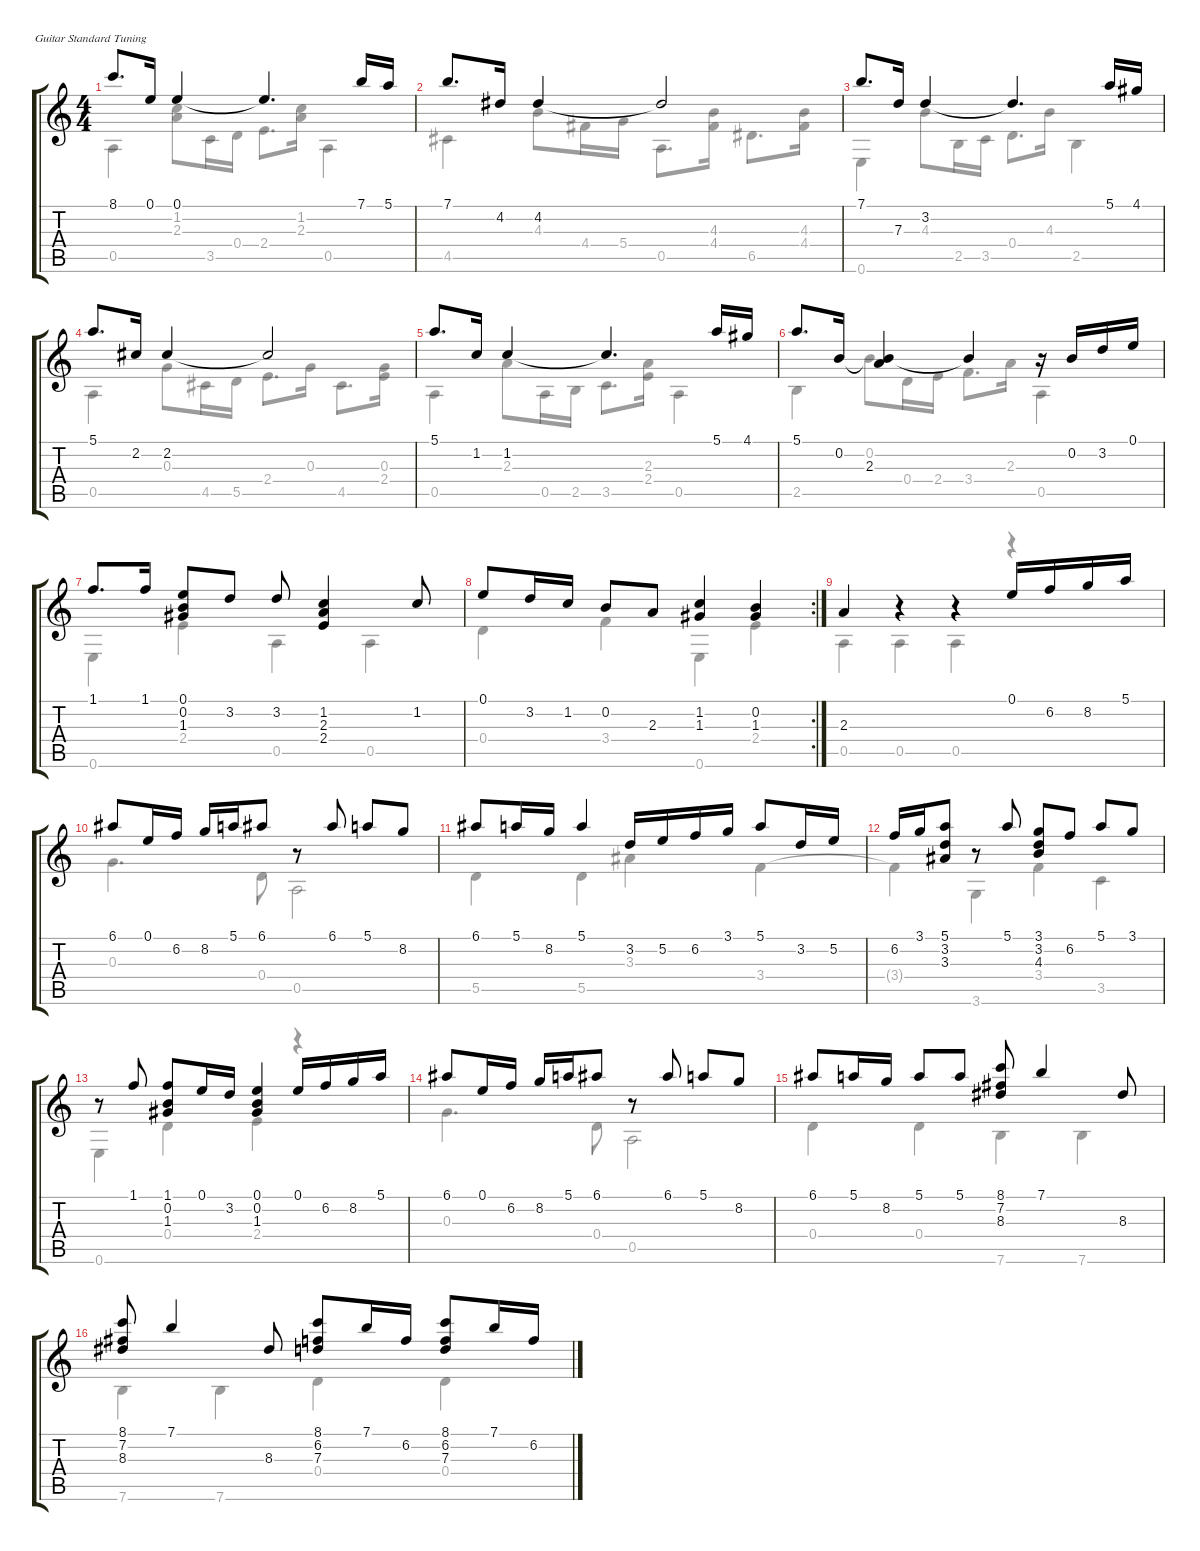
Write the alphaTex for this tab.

\defaultSystemsLayout 4
\hideDynamics
\singleTrackTrackNamePolicy hidden
\multiTrackTrackNamePolicy hidden
\firstSystemTrackNameMode fullname
\firstSystemTrackNameOrientation horizontal
\otherSystemsTrackNameOrientation horizontal
\track ("Nylon Guitar" "Nylon Guit") {instrument acousticguitarnylon}
\staff {score tabs}
\tuning (E4 B3 G3 D3 A2 E2)
\voice
\ts (4 4)
\tempo (65 hide)
\clef g2
\scale
0.501433
\ks aminor
8.1.8{d dy mf instrument acousticguitarnylon} 0.1.16 0.1.4 0.1{t}.4{d} 7.1.16 5.1.16 |
\scale
0.498744 7.1.8{d} 4.2.16 4.2.4 4.2{t}.2 |
\scale
0.516599 7.1.8{d} 7.3.16 3.2.4 3.2{t}.4{d} 5.1.16 4.1.16 |
\scale
0.483071 5.1.8{d} 2.2.16 2.2.4 2.2{t}.2 |
\scale
0.512294 5.1.8{d} 1.2.16 1.2.4 1.2{t}.4{d} 5.1.16 4.1.16 |
\scale
0.487359 5.1.8{d} 0.2.16 (2.3 0.2{t}).4 0.2{t}.4 r.16 0.2.16 3.2.16 0.1.16 |
\scale
0.351028 1.1.8{d} 1.1.16 (0.1 0.2 1.3).8 3.2.8 3.2.8 (1.2 2.3 2.4).4 1.2.8 |
\rc 2
\scale
0.317098 0.1.8 3.2.16 1.2.16 0.2.8 2.3.8 (1.2 1.3).4 (1.3 0.2).4 |
\scale
0.331594 2.3.4 r.4 r.4 0.1.16 6.2.16 8.2.16 5.1.16 |
\scale
0.499379 6.1.8 0.1.16 6.2.16 8.2.16 5.1.16 6.1.8 r.8 6.1.8 5.1.8 8.2.8 |
\scale
0.500222 6.1.8 5.1.16 8.2.16 5.1.4 3.2.16 5.2.16 6.2.16 3.1.16 5.1.8 3.2.16 5.2.16 |
\scale
0.507989 6.2.16 3.1.16 (5.1 3.2 3.3).8 r.8 5.1.8 (3.1 3.2 4.3).8 6.2.8 5.1.8 3.1.8 |
\scale
0.491646 r.8 1.1.8 (1.1 0.2 1.3).8 0.1.16 3.2.16 (0.1 0.2 1.3).4 0.1.16 6.2.16 8.2.16 5.1.16 |
\scale
0.485029 6.1.8 0.1.16 6.2.16 8.2.16 5.1.16 6.1.8 r.8 6.1.8 5.1.8 8.2.8 |
\scale
0.514514 6.1.8 5.1.16 8.2.16 5.1.8 5.1.8 (8.1 7.2 8.3).8 7.1.4 8.3.8 |
\scale
0.400893 (8.1 7.2 8.3).8 7.1.4 8.3.8 (7.3 6.2 8.1).8 7.1.16 6.2.16 (8.1 6.2 7.3).8 7.1.16 6.2.16
\voice
\clef g2
\ottava regular
\simile none
\scale
0.501433
\ks aminor
0.5.4{dy mf} (1.2 2.3).8 3.5.16 0.4.16 2.4.8{d} (2.3 1.2).16 0.5.4 |
\scale
0.498744 4.5.4 4.3.8 4.4.16 5.4.16 0.5.8{d} (4.4 4.3).16 6.5.8{d} (4.4 4.3).16 |
\scale
0.516599 0.6.4 4.3.8 2.5.16 3.5.16 0.4.8{d} 4.3.16 2.5.4 |
\scale
0.483071 0.5.4 0.3.8 4.5.16 5.5.16 2.4.8{d} 0.3.16 4.5.8{d} (2.4 0.3).16 |
\scale
0.512294 0.5.4 2.3.8 0.5.16 2.5.16 3.5.8{d} (2.4 2.3).16 0.5.4 |
\scale
0.487359 2.5.4 0.2.8 0.4.16 2.4.16 3.4.8{d} 2.3.16 0.5.4 |
\scale
0.351028 0.6.4 2.4.4 0.5.4 0.5.4 |
\scale
0.317098 0.4.4 3.4.4 0.6.4 2.4.4 |
\scale
0.331594 0.5.4 0.5.4 0.5.4 r.4 |
\scale
0.499379 0.3.4{d} 0.4.8 0.5.2 |
\scale
0.500222 5.5.4 5.5.4 3.3.4 3.4.4 |
\scale
0.507989 3.4{t}.4 3.6.4 3.4.4 3.5.4 |
\scale
0.491646 0.6.4 0.4.4 2.4.4 r.4 |
\scale
0.485029 0.3.4{d} 0.4.8 0.5.2 |
\scale
0.514514 0.4.4 0.4.4 7.6.4 7.6.4 |
\scale
0.400893 7.6.4 7.6.4 0.4.4 0.4.4
